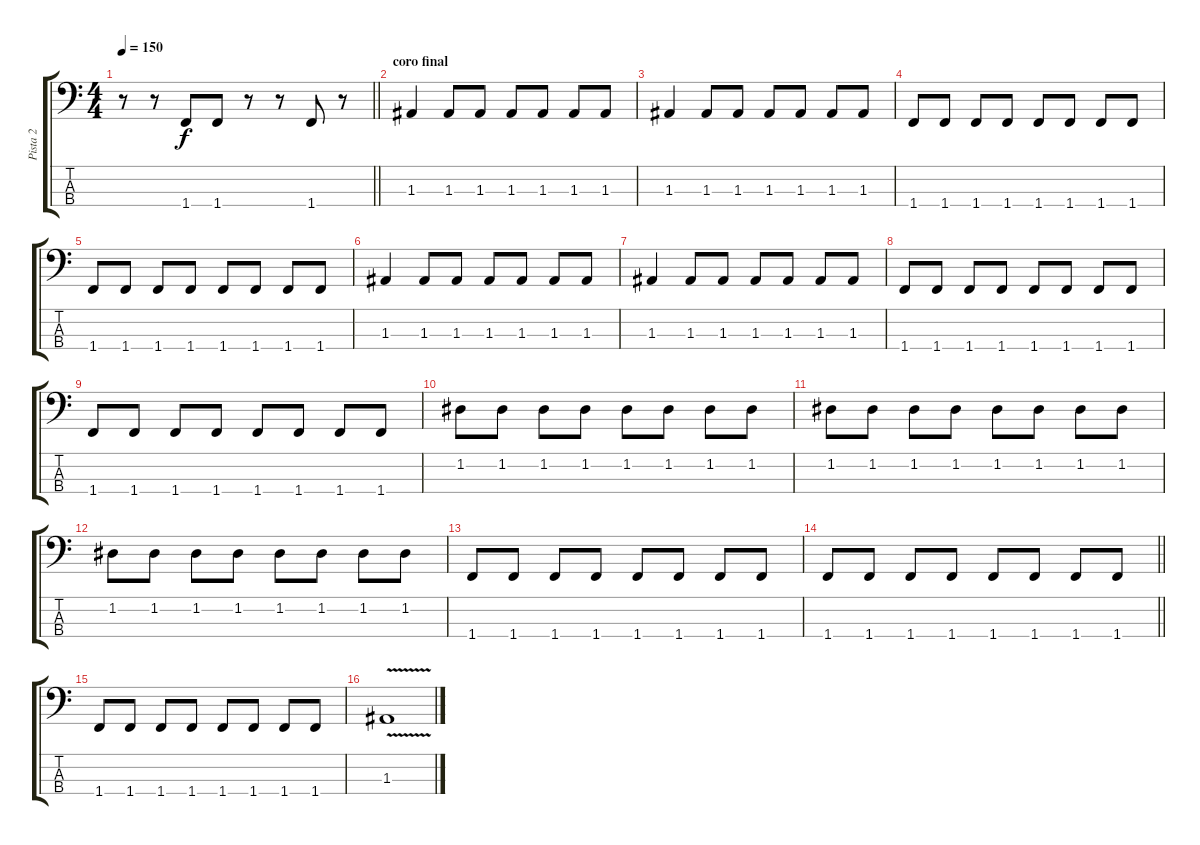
\track ("Pista 2" "Pista 2") {instrument electricbassfinger}
\staff {score tabs}
\tuning (G2 D2 A1 E1) {hide}
\ts (4 4)
\tempo 150
\clef f4
\barLineRight lightlight
\ks c
r.8{dy f} r.8 1.4.8 1.4.8 r.8 r.8 1.4.8 r.8 |
\section ("" "coro final")
1.3.4 1.3.8 1.3.8 1.3.8 1.3.8 1.3.8 1.3.8 |
1.3.4 1.3.8 1.3.8 1.3.8 1.3.8 1.3.8 1.3.8 |
1.4.8 1.4.8 1.4.8 1.4.8 1.4.8 1.4.8 1.4.8 1.4.8 |
1.4.8 1.4.8 1.4.8 1.4.8 1.4.8 1.4.8 1.4.8 1.4.8 |
1.3.4 1.3.8 1.3.8 1.3.8 1.3.8 1.3.8 1.3.8 |
1.3.4 1.3.8 1.3.8 1.3.8 1.3.8 1.3.8 1.3.8 |
1.4.8 1.4.8 1.4.8 1.4.8 1.4.8 1.4.8 1.4.8 1.4.8 |
1.4.8 1.4.8 1.4.8 1.4.8 1.4.8 1.4.8 1.4.8 1.4.8 |
1.2.8 1.2.8 1.2.8 1.2.8 1.2.8 1.2.8 1.2.8 1.2.8 |
1.2.8 1.2.8 1.2.8 1.2.8 1.2.8 1.2.8 1.2.8 1.2.8 |
1.2.8 1.2.8 1.2.8 1.2.8 1.2.8 1.2.8 1.2.8 1.2.8 |
1.4.8 1.4.8 1.4.8 1.4.8 1.4.8 1.4.8 1.4.8 1.4.8 |
\barLineRight lightlight
1.4.8 1.4.8 1.4.8 1.4.8 1.4.8 1.4.8 1.4.8 1.4.8 |
1.4.8 1.4.8 1.4.8 1.4.8 1.4.8 1.4.8 1.4.8 1.4.8 |
1.3{v}.1
